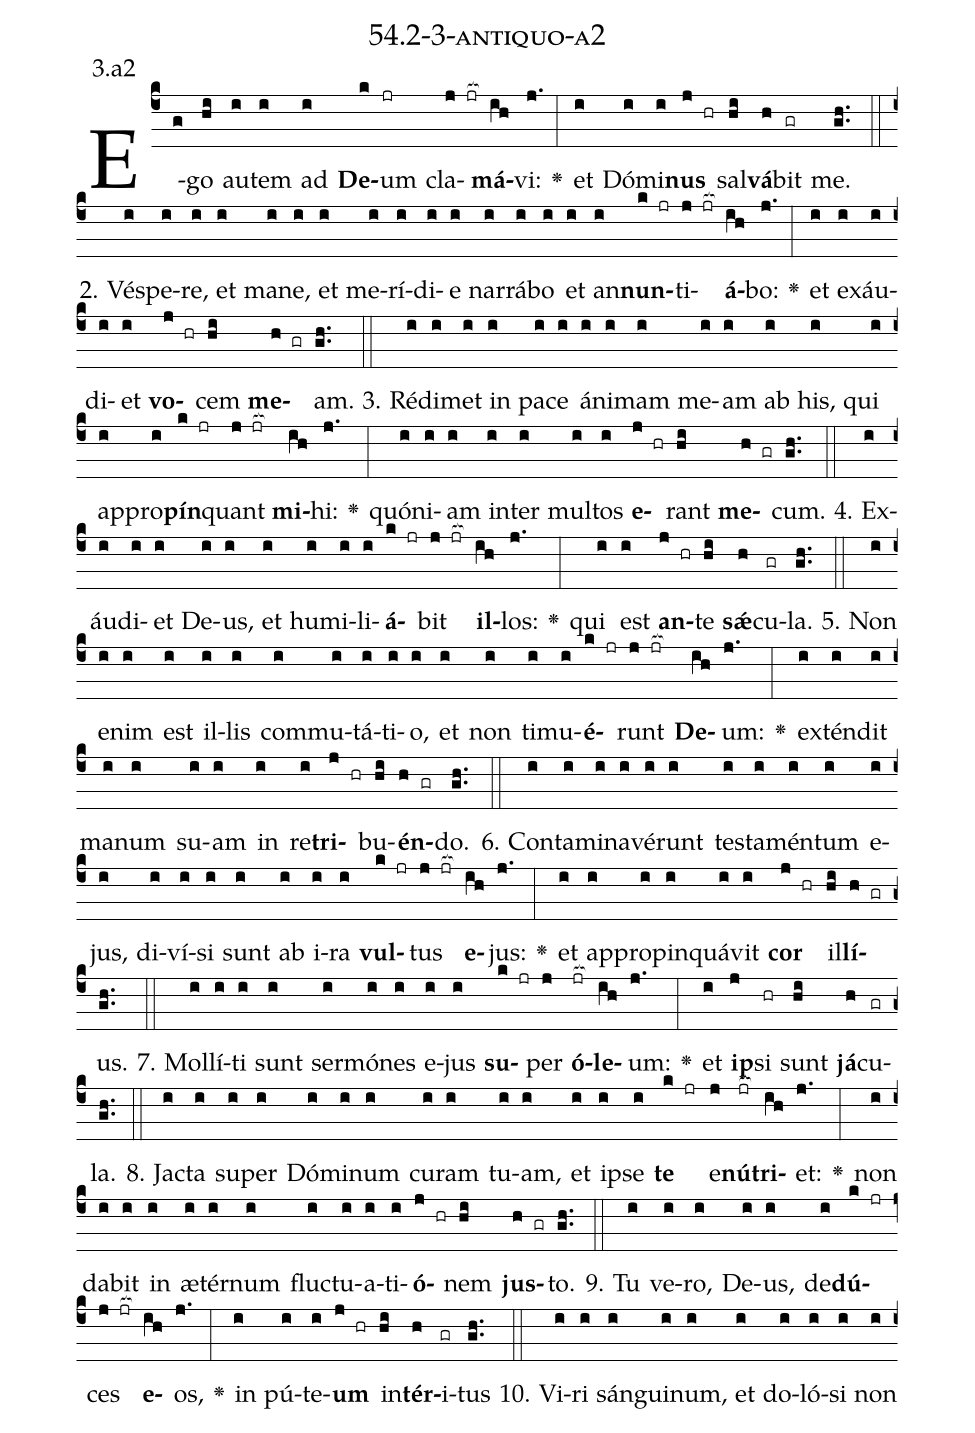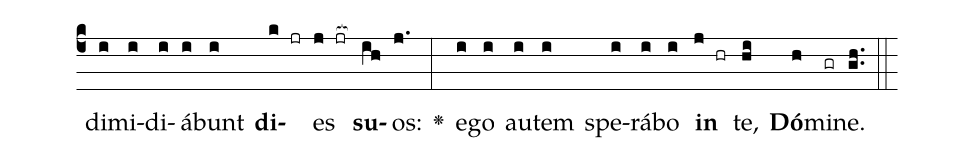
name: 54.2-3-antiquo-a2;
annotation: 3.a2;
%%
(c4)E(g)go(hi) au(i)tem(i) ad(i) <b>De</b>(k)um(jr) cla(j jr[ocb:1{])<b>má</b>(ih[ocb:0}])vi:(j.) <v>\greheightstar</v>(:) et(i) Dó(i)mi(i)<b>nus</b>(j hr) sal(hi)<b>vá</b>(h)bit(gr) me.(gh..) (::)
2. Vés(i)pe(i)re,(i) et(i) ma(i)ne,(i) et(i) me(i)rí(i)di(i)e(i) nar(i)rá(i)bo(i) et(i) an(i)<b>nun</b>(k jr)ti(j jr[ocb:1{])<b>á</b>(ih[ocb:0}])bo:(j.) <v>\greheightstar</v>(:) et(i) ex(i)áu(i)di(i)et(i) <b>vo</b>(j hr)cem(hi) <b>me</b>(h gr)am.(gh..) (::)
3. Réd(i)i(i)met(i) in(i) pa(i)ce(i) á(i)ni(i)mam(i) me(i)am(i) ab(i) his,(i) qui(i) ap(i)pro(i)<b>pín</b>(k jr)quant(j jr[ocb:1{]) <b>mi</b>(ih[ocb:0}])hi:(j.) <v>\greheightstar</v>(:) quón(i)i(i)am(i) in(i)ter(i) mul(i)tos(i) <b>e</b>(j hr)rant(hi) <b>me</b>(h gr)cum.(gh..) (::)
4. Ex(i)áu(i)di(i)et(i) De(i)us,(i) et(i) hu(i)mi(i)li(i)<b>á</b>(k jr)bit(j jr[ocb:1{]) <b>il</b>(ih[ocb:0}])los:(j.) <v>\greheightstar</v>(:) qui(i) est(i) <b>an</b>(j hr)te(hi) <b>sǽ</b>(h)cu(gr)la.(gh..) (::)
5. Non(i) e(i)nim(i) est(i) il(i)lis(i) com(i)mu(i)tá(i)ti(i)o,(i) et(i) non(i) ti(i)mu(i)<b>é</b>(k jr)runt(j jr[ocb:1{]) <b>De</b>(ih[ocb:0}])um:(j.) <v>\greheightstar</v>(:) ex(i)tén(i)dit(i) ma(i)num(i) su(i)am(i) in(i) re(i)<b>tri</b>(j hr)bu(hi)<b>én</b>(h gr)do.(gh..) (::)
6. Con(i)ta(i)mi(i)na(i)vé(i)runt(i) tes(i)ta(i)mén(i)tum(i) e(i)jus,(i) di(i)ví(i)si(i) sunt(i) ab(i) i(i)ra(i) <b>vul</b>(k jr)tus(j jr[ocb:1{]) <b>e</b>(ih[ocb:0}])jus:(j.) <v>\greheightstar</v>(:) et(i) ap(i)pro(i)pin(i)quá(i)vit(i) <b>cor</b>(j hr) il(hi)<b>lí</b>(h gr)us.(gh..) (::)
7. Mol(i)lí(i)ti(i) sunt(i) ser(i)mó(i)nes(i) e(i)jus(i) <b>su</b>(k jr)per(j) <b>ó</b>(jr[ocb:1{])<b>le</b>(ih[ocb:0}])um:(j.) <v>\greheightstar</v>(:) et(i) <b>ip</b>(j)si(hr) sunt(hi) <b>já</b>(h)cu(gr)la.(gh..) (::)
8. Jac(i)ta(i) su(i)per(i) Dó(i)mi(i)num(i) cu(i)ram(i) tu(i)am,(i) et(i) ip(i)se(i) <b>te</b>(k jr) e(j)<b>nú</b>(jr[ocb:1{])<b>tri</b>(ih[ocb:0}])et:(j.) <v>\greheightstar</v>(:) non(i) da(i)bit(i) in(i) æ(i)tér(i)num(i) fluc(i)tu(i)a(i)ti(i)<b>ó</b>(j hr)nem(hi) <b>jus</b>(h gr)to.(gh..) (::)
9. Tu(i) ve(i)ro,(i) De(i)us,(i) de(i)<b>dú</b>(k jr)ces(j jr[ocb:1{]) <b>e</b>(ih[ocb:0}])os,(j.) <v>\greheightstar</v>(:) in(i) pú(i)te(i)<b>um</b>(j hr) in(hi)<b>tér</b>(h)i(gr)tus(gh..) (::)
10. Vi(i)ri(i) sán(i)gui(i)num,(i) et(i) do(i)ló(i)si(i) non(i) di(i)mi(i)di(i)á(i)bunt(i) <b>di</b>(k jr)es(j jr[ocb:1{]) <b>su</b>(ih[ocb:0}])os:(j.) <v>\greheightstar</v>(:) e(i)go(i) au(i)tem(i) spe(i)rá(i)bo(i) <b>in</b>(j hr) te,(hi) <b>Dó</b>(h)mi(gr)ne.(gh..) (::)
